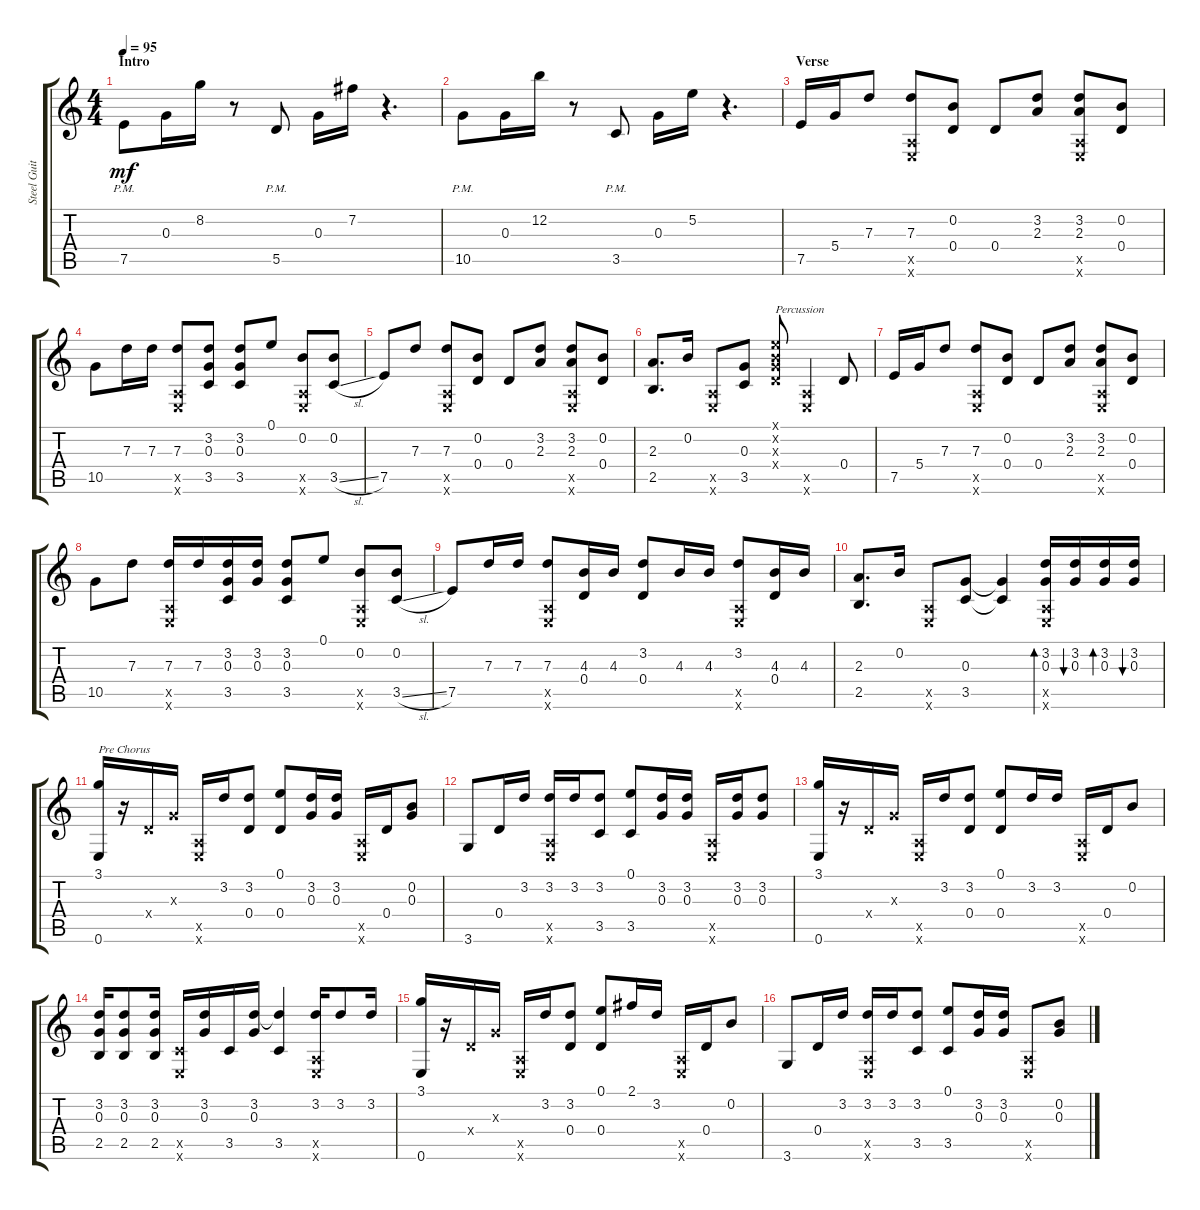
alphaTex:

\track ("Steel Guitar" "Steel Guit") {instrument acousticguitarsteel}
\staff {score tabs}
\tuning (E4 B3 G3 D3 A2 E2) {hide}
\ts (4 4)
\section ("" "Intro")
\tempo 95
\clef g2
\ks c
7.5{pm}.8{dy mf instrument acousticguitarsteel} 0.3.16 8.2.16 r.8 5.5{pm}.8 0.3.16 7.2.16 r.4{d} |
10.5{pm}.8 0.3.16 12.2.16 r.8 3.5{pm}.8 0.3.16 5.2.16 r.4{d} |
\section ("" "Verse")
7.5.16 5.4.16 7.3.8 (7.3 0.5{x} 0.6{x}).8 (0.2 0.4).8 0.4.8 (3.2 2.3).8 (3.2 2.3 0.5{x} 0.6{x}).8 (0.2 0.4).8 |
10.5.8 7.3.16 7.3.16 (7.3 0.5{x} 0.6{x}).8 (3.2 0.3 3.5).8 (3.2 0.3 3.5).8 0.1.8 (0.2 0.5{x} 0.6{x}).8 (0.2 3.5{sl}).8 |
7.5.8 7.3.8 (7.3 0.5{x} 0.6{x}).8 (0.2 0.4).8 0.4.8 (3.2 2.3).8 (3.2 2.3 0.5{x} 0.6{x}).8 (0.2 0.4).8 |
(2.3 2.5).8{d} 0.2.16 (0.5{x} 0.6{x}).8 (0.3 3.5).8 (0.1{x} 0.2{x} 0.3{x} 0.4{x}).8{txt "Percussion"} (0.5{x} 0.6{x}).4 0.4.8 |
7.5.16 5.4.16 7.3.8 (7.3 0.5{x} 0.6{x}).8 (0.2 0.4).8 0.4.8 (3.2 2.3).8 (3.2 2.3 0.5{x} 0.6{x}).8 (0.2 0.4).8 |
10.5.8 7.3.8 (7.3 0.5{x} 0.6{x}).16 7.3.16 (3.2 0.3 3.5).16 (3.2 0.3).16 (3.2 0.3 3.5).8 0.1.8 (0.2 0.5{x} 0.6{x}).8 (0.2 3.5{sl}).8 |
7.5.8 7.3.16 7.3.16 (7.3 0.5{x} 0.6{x}).8 (4.3 0.4).16 4.3.16 (3.2 0.4).8 4.3.16 4.3.16 (3.2 0.5{x} 0.6{x}).8 (4.3 0.4).16 4.3.16 |
(2.3 2.5).8{d} 0.2.16 (0.5{x} 0.6{x}).8 (0.3 3.5).8 (0.3{t} 3.5{t}).4 (3.2 0.3 0.5{x} 0.6{x}).16{bd 120} (3.2 0.3).16{bu 120} (3.2 0.3).16{bd 120} (3.2 0.3).16{bu 120} |
(3.1 0.6).16{txt "Pre Chorus"} r.16 0.4{x}.16 0.3{x}.16 (0.5{x} 0.6{x}).16 3.2.16 (3.2 0.4).8 (0.1 0.4).8 (3.2 0.3).16 (3.2 0.3).16 (0.5{x} 0.6{x}).16 0.4.16 (0.2 0.3).8 |
3.6.8 0.4.16 3.2.16 (3.2 0.5{x} 0.6{x}).16 3.2.16 (3.2 3.5).8 (0.1 3.5).8 (3.2 0.3).16 (3.2 0.3).16 (0.5{x} 0.6{x}).16 (3.2 0.3).16 (3.2 0.3).8 |
(3.1 0.6).16 r.16 0.4{x}.16 0.3{x}.16 (0.5{x} 0.6{x}).16 3.2.16 (3.2 0.4).8 (0.1 0.4).8 3.2.16 3.2.16 (0.5{x} 0.6{x}).16 0.4.16 0.2.8 |
(3.2 0.3 2.5).16 (3.2 0.3 2.5).8 (3.2 0.3 2.5).16 (3.5{x} 0.6{x}).16 (3.2 0.3).16 3.5.16 (3.2 0.3).16 (3.2{t} 3.5).4 (3.2 0.5{x} 0.6{x}).16 3.2.8 3.2.16 |
(3.1 0.6).16 r.16 0.4{x}.16 0.3{x}.16 (0.5{x} 0.6{x}).16 3.2.16 (3.2 0.4).8 (0.1 0.4).8 2.1.16 3.2.16 (0.5{x} 0.6{x}).16 0.4.16 0.2.8 |
3.6.8 0.4.16 3.2.16 (3.2 0.5{x} 0.6{x}).16 3.2.16 (3.2 3.5).8 (0.1 3.5).8 (3.2 0.3).16 (3.2 0.3).16 (0.5{x} 0.6{x}).8 (0.2 0.3).8
